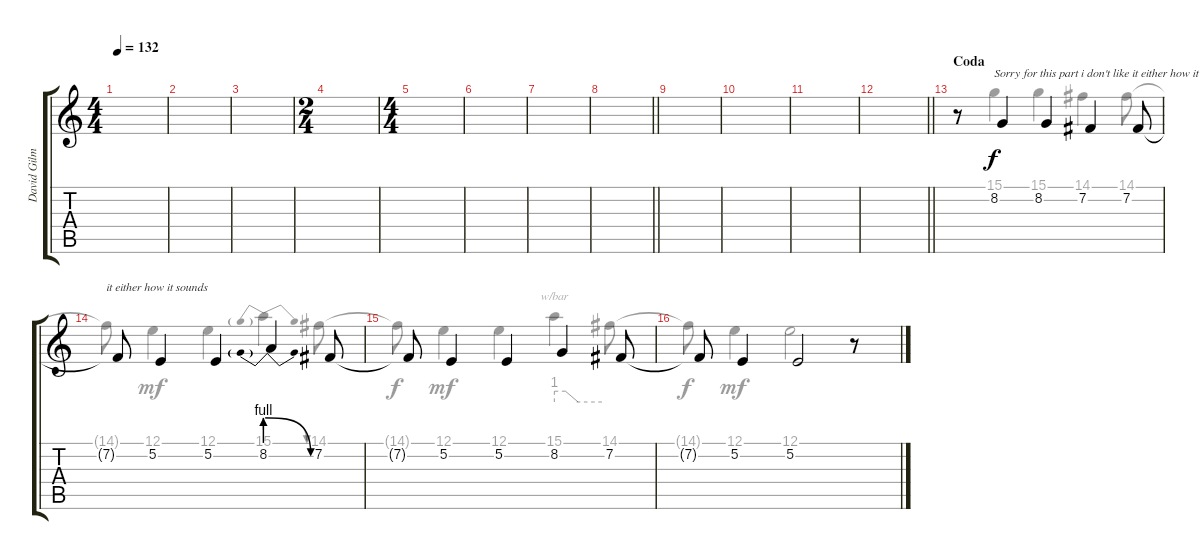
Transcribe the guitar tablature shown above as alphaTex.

\track ("David Gilmour - Voice" "David Gilm") {instrument synthvoice}
\staff {score tabs}
\tuning (E4 B3 G3 D3 A2 E2) {hide}
\voice
\ts (4 4)
\tempo 132
\clef g2
\ks c
|
|
|
\ts (2 4)
|
\ts (4 4)
|
|
|
\barLineRight lightlight
|
|
|
|
\barLineRight lightlight
|
\section ("" "Coda")
r.8{instrument choiraahs} 8.2.4{txt "Sorry for this part i don't like it either how it "} 8.2.4 7.2.4 7.2.8 |
7.2{t}.8{txt "it either how it sounds"} 5.2.4 5.2.4 8.2{be (prebendrelease 0 4 60 0)}.4 7.2.8 |
7.2{t}.8 5.2.4 5.2.4 8.2.4 7.2.8 |
7.2{t}.8 5.2.4 5.2.2 r.8
\voice
\clef g2
\ottava regular
\simile none
\ks c
|
|
|
|
|
|
|
\barLineRight lightlight
|
|
|
|
\barLineRight lightlight
|
r.8 15.1.4 15.1.4 14.1.4 14.1.8 |
14.1{t}.8{dy f} 12.1.4{dy mf} 12.1.4 15.1{be (prebendrelease 0 4 60 0)}.4 14.1.8 |
14.1{t}.8{dy f} 12.1.4{dy mf} 12.1.4 15.1.4{tbe (custom default 0 4 14 4 30 0 60 0)} 14.1.8 |
14.1{t}.8{dy f} 12.1.4{dy mf} 12.1.2 r.8
